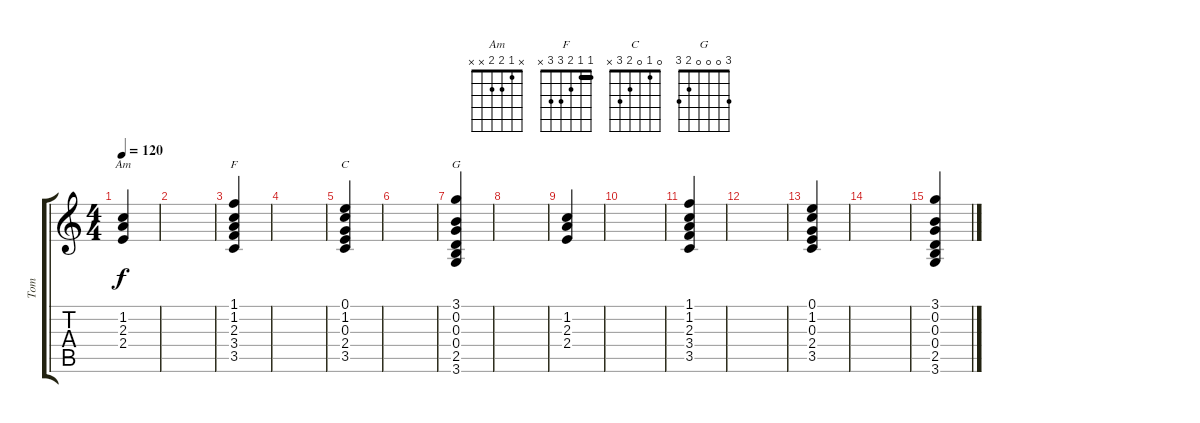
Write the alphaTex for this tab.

\track ("Tom" "Tom") {instrument acousticguitarsteel}
\staff {score tabs}
\tuning (E4 B3 G3 D3 A2 E2) {hide}
\chord ("Am" x 1 2 2 x x)
\chord ("F" 1 1 2 3 3 x) {barre 1}
\chord ("C" 0 1 0 2 3 x)
\chord ("G" 3 0 0 0 2 3)
\ts (4 4)
\tempo 120
\clef g2
\ks c
(1.2 2.3 2.4).4{ch "Am" dy f} |
|
(1.1 1.2 2.3 3.4 3.5).4{ch "F"} |
|
(0.1 1.2 0.3 2.4 3.5).4{ch "C"} |
|
(3.1 0.2 0.3 0.4 2.5 3.6).4{ch "G"} |
|
(1.2 2.3 2.4).4 |
|
(1.1 1.2 2.3 3.4 3.5).4 |
|
(0.1 1.2 0.3 2.4 3.5).4 |
|
(3.1 0.2 0.3 0.4 2.5 3.6).4
